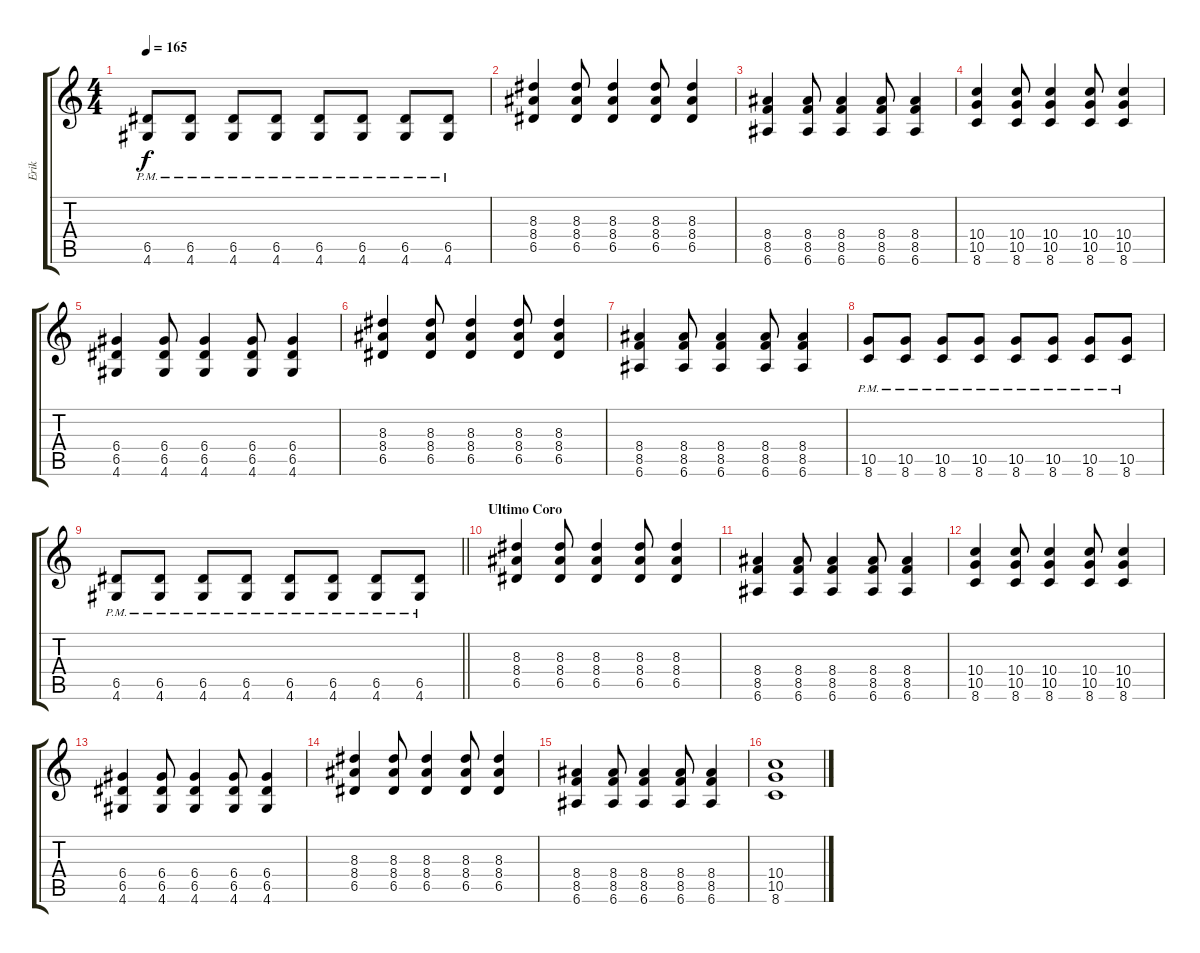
\track ("Erik" "Erik") {instrument distortionguitar}
\staff {score tabs}
\tuning (E4 B3 G3 D3 A2 E2) {hide}
\ts (4 4)
\tempo 165
\clef g2
\ks c
(6.5{pm} 4.6{pm}).8{dy f} (6.5{pm} 4.6{pm}).8 (6.5{pm} 4.6{pm}).8 (6.5{pm} 4.6{pm}).8 (6.5{pm} 4.6{pm}).8 (6.5{pm} 4.6).8 (6.5{pm} 4.6).8 (6.5{pm} 4.6).8 |
(8.3 8.4 6.5).4 (8.3 8.4 6.5).8 (8.3 8.4 6.5).4 (8.3 8.4 6.5).8 (8.3 8.4 6.5).4 |
(8.4 8.5 6.6).4 (8.4 8.5 6.6).8 (8.4 8.5 6.6).4 (8.4 8.5 6.6).8 (8.4 8.5 6.6).4 |
(10.4 10.5 8.6).4 (10.4 10.5 8.6).8 (10.4 10.5 8.6).4 (10.4 10.5 8.6).8 (10.4 10.5 8.6).4 |
(6.4 6.5 4.6).4 (6.4 6.5 4.6).8 (6.4 6.5 4.6).4 (6.4 6.5 4.6).8 (6.4 6.5 4.6).4 |
(8.3 8.4 6.5).4 (8.3 8.4 6.5).8 (8.3 8.4 6.5).4 (8.3 8.4 6.5).8 (8.3 8.4 6.5).4 |
(8.4 8.5 6.6).4 (8.4 8.5 6.6).8 (8.4 8.5 6.6).4 (8.4 8.5 6.6).8 (8.4 8.5 6.6).4 |
(10.5{pm} 8.6{pm}).8 (10.5{pm} 8.6{pm}).8 (10.5{pm} 8.6{pm}).8 (10.5{pm} 8.6{pm}).8 (10.5{pm} 8.6{pm}).8 (10.5{pm} 8.6{pm}).8 (10.5{pm} 8.6{pm}).8 (10.5{pm} 8.6{pm}).8 |
\barLineRight lightlight
(6.5{pm} 4.6{pm}).8 (6.5{pm} 4.6{pm}).8 (6.5{pm} 4.6{pm}).8 (6.5{pm} 4.6{pm}).8 (6.5{pm} 4.6{pm}).8 (6.5{pm} 4.6).8 (6.5{pm} 4.6).8 (6.5{pm} 4.6).8 |
\section ("" "Ultimo Coro")
(8.3 8.4 6.5).4 (8.3 8.4 6.5).8 (8.3 8.4 6.5).4 (8.3 8.4 6.5).8 (8.3 8.4 6.5).4 |
(8.4 8.5 6.6).4 (8.4 8.5 6.6).8 (8.4 8.5 6.6).4 (8.4 8.5 6.6).8 (8.4 8.5 6.6).4 |
(10.4 10.5 8.6).4 (10.4 10.5 8.6).8 (10.4 10.5 8.6).4 (10.4 10.5 8.6).8 (10.4 10.5 8.6).4 |
(6.4 6.5 4.6).4 (6.4 6.5 4.6).8 (6.4 6.5 4.6).4 (6.4 6.5 4.6).8 (6.4 6.5 4.6).4 |
(8.3 8.4 6.5).4 (8.3 8.4 6.5).8 (8.3 8.4 6.5).4 (8.3 8.4 6.5).8 (8.3 8.4 6.5).4 |
(8.4 8.5 6.6).4 (8.4 8.5 6.6).8 (8.4 8.5 6.6).4 (8.4 8.5 6.6).8 (8.4 8.5 6.6).4 |
(10.4 10.5 8.6).1
